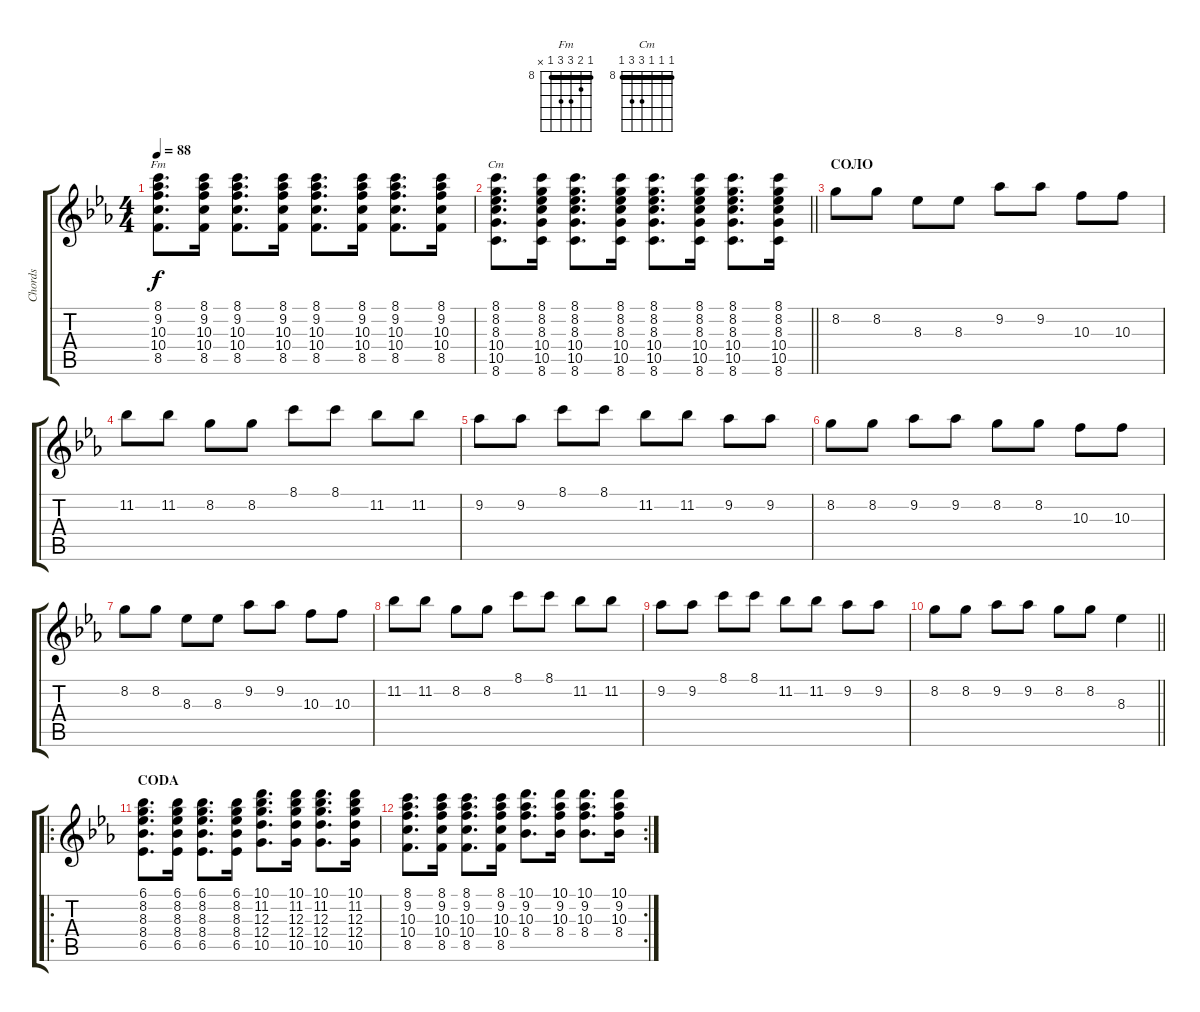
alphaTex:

\track ("Chords" "Chords") {instrument acousticguitarsteel}
\staff {score tabs}
\tuning (E4 B3 G3 D3 A2 E2) {hide}
\chord ("Fm" 8 9 10 10 8 x) {firstfret 8 barre 8}
\chord ("Cm" 8 8 8 10 10 8) {firstfret 8 barre 8}
\ts (4 4)
\tempo 88
\clef g2
\ks cminor
(8.1 9.2 10.3 10.4 8.5).8{d ch "Fm" dy f} (8.1 9.2 10.3 10.4 8.5).16 (8.1 9.2 10.3 10.4 8.5).8{d} (8.1 9.2 10.3 10.4 8.5).16 (8.1 9.2 10.3 10.4 8.5).8{d} (8.1 9.2 10.3 10.4 8.5).16 (8.1 9.2 10.3 10.4 8.5).8{d} (8.1 9.2 10.3 10.4 8.5).16 |
\barLineRight lightlight
(8.1 8.2 8.3 10.4 10.5 8.6).8{d ch "Cm"} (8.1 8.2 8.3 10.4 10.5 8.6).16 (8.1 8.2 8.3 10.4 10.5 8.6).8{d} (8.1 8.2 8.3 10.4 10.5 8.6).16 (8.1 8.2 8.3 10.4 10.5 8.6).8{d} (8.1 8.2 8.3 10.4 10.5 8.6).16 (8.1 8.2 8.3 10.4 10.5 8.6).8{d} (8.1 8.2 8.3 10.4 10.5 8.6).16 |
\section ("" "СОЛО")
8.2.8 8.2.8 8.3.8 8.3.8 9.2.8 9.2.8 10.3.8 10.3.8 |
11.2.8 11.2.8 8.2.8 8.2.8 8.1.8 8.1.8 11.2.8 11.2.8 |
9.2.8 9.2.8 8.1.8 8.1.8 11.2.8 11.2.8 9.2.8 9.2.8 |
8.2.8 8.2.8 9.2.8 9.2.8 8.2.8 8.2.8 10.3.8 10.3.8 |
8.2.8 8.2.8 8.3.8 8.3.8 9.2.8 9.2.8 10.3.8 10.3.8 |
11.2.8 11.2.8 8.2.8 8.2.8 8.1.8 8.1.8 11.2.8 11.2.8 |
9.2.8 9.2.8 8.1.8 8.1.8 11.2.8 11.2.8 9.2.8 9.2.8 |
\barLineRight lightlight
8.2.8 8.2.8 9.2.8 9.2.8 8.2.8 8.2.8 8.3.4 |
\ro
\section ("" "CODA")
(6.1 8.2 8.3 8.4 6.5).8{d} (6.1 8.2 8.3 8.4 6.5).16 (6.1 8.2 8.3 8.4 6.5).8{d} (6.1 8.2 8.3 8.4 6.5).16 (10.1 11.2 12.3 12.4 10.5).8{d} (10.1 11.2 12.3 12.4 10.5).16 (10.1 11.2 12.3 12.4 10.5).8{d} (10.1 11.2 12.3 12.4 10.5).16 |
\rc 2
(8.1 9.2 10.3 10.4 8.5).8{d} (8.1 9.2 10.3 10.4 8.5).16 (8.1 9.2 10.3 10.4 8.5).8{d} (8.1 9.2 10.3 10.4 8.5).16 (10.1 9.2 10.3 8.4).8{d} (10.1 9.2 10.3 8.4).16 (10.1 9.2 10.3 8.4).8{d} (10.1 9.2 10.3 8.4).16
